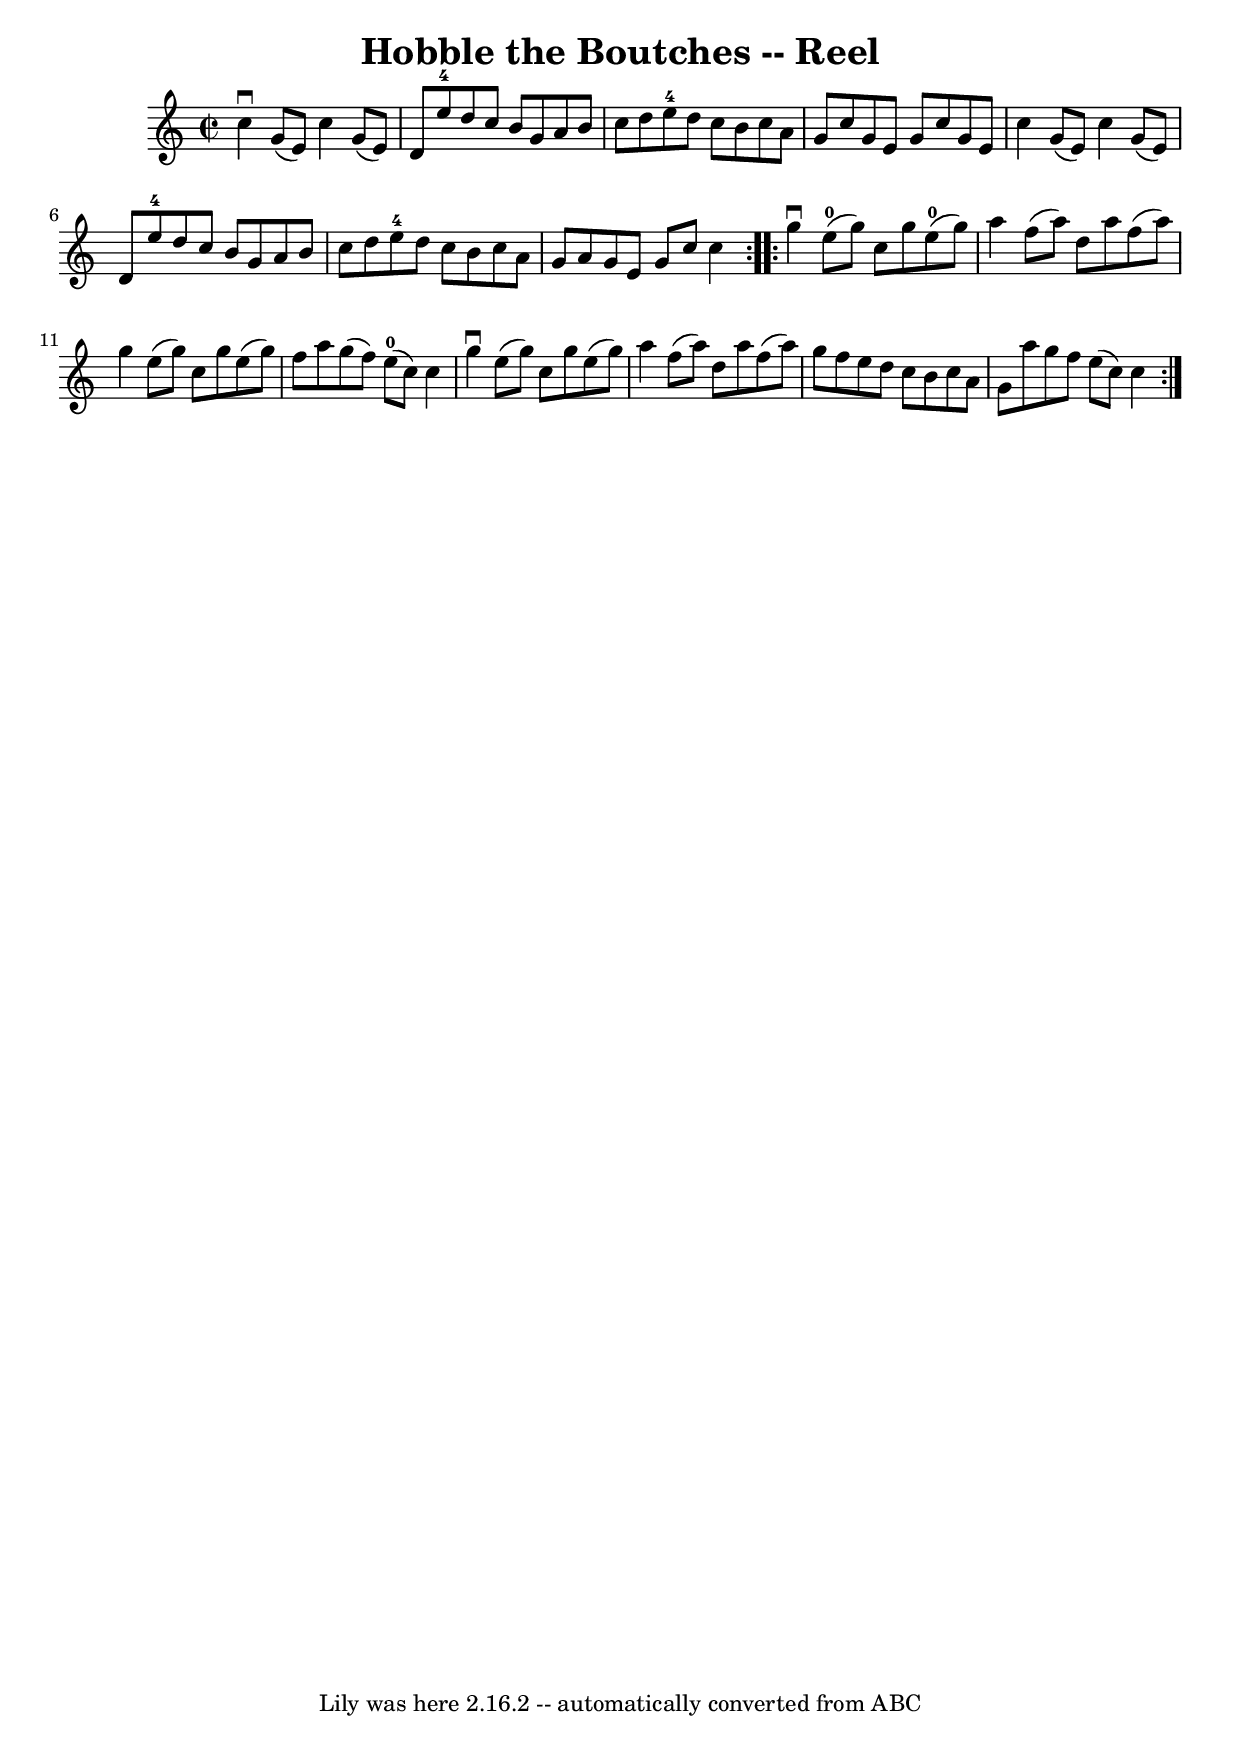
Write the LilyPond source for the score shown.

\version "2.7.40"
\include "Mammoth.ily"
\header {
	%% book = "Ryan's Mammoth Collection"
	crossRefNumber = "1"
	footnotes = "\\\\301"
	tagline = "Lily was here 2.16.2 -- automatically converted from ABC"
	title = "Hobble the Boutches -- Reel"
}
voicedefault =  {
\set Score.defaultBarType = "empty"

\repeat volta 2 {
\override Staff.TimeSignature #'style = #'C
 \time 2/2 \key c \major c''4^\downbow g'8 (e'8) c''4 g'8 (
e'8)   |
 d'8 e''8-4 d''8 c''8 b'8 g'8 a'8    
b'8    |
 c''8 d''8 e''8-4 d''8 c''8 b'8 c''8    
a'8    |
 g'8 c''8 g'8 e'8 g'8 c''8 g'8 e'8    
|
 c''4 g'8 (e'8) c''4 g'8 (e'8)   |
 d'8 
 e''8-4 d''8 c''8 b'8 g'8 a'8 b'8    |
 c''8    
d''8 e''8-4 d''8 c''8 b'8 c''8 a'8    |
 g'8 a'8 
 g'8 e'8 g'8 c''8 c''4    }     \repeat volta 2 { g''4 
^\downbow e''8-0(g''8) c''8 g''8 e''8-0(g''8)   
|
 a''4 f''8 (a''8) d''8 a''8 f''8 (a''8)   
|
 g''4 e''8 (g''8) c''8 g''8 e''8 (g''8)   
|
 f''8 a''8 g''8 (f''8) e''8-0(c''8)   
c''4    |
 g''4^\downbow e''8 (g''8) c''8 g''8 e''8 
(g''8)   |
 a''4 f''8 (a''8) d''8 a''8 f''8 (
a''8)   |
 g''8 f''8 e''8 d''8 c''8 b'8 c''8    
a'8    |
 g'8 a''8 g''8 f''8 e''8 (c''8) c''4    }  
 
}

\score{
    <<

	\context Staff="default"
	{
	    \voicedefault 
	}

    >>
	\layout {
	}
	\midi {}
}
